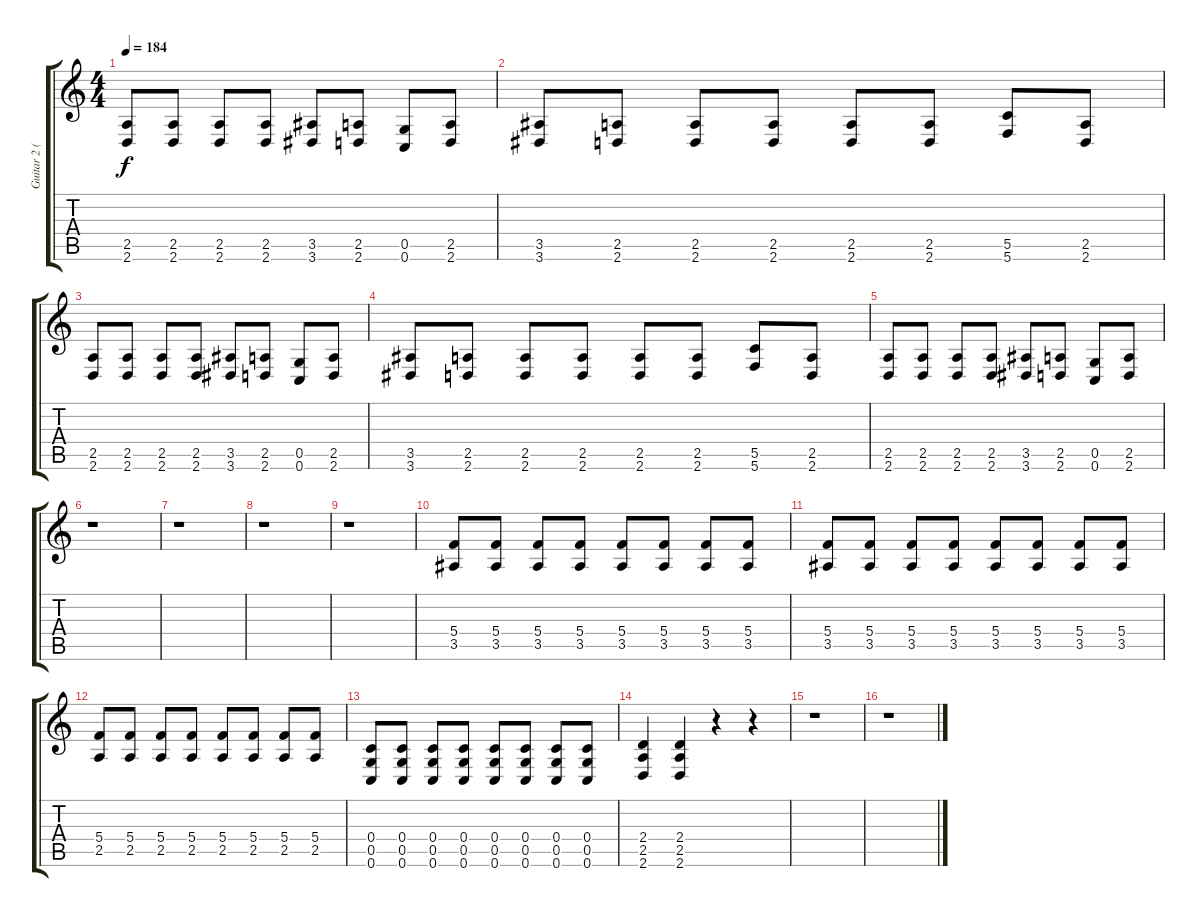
\track ("Guitar 2 (Distorted- Padget)" "Guitar 2 (") {instrument distortionguitar}
\staff {score tabs}
\tuning (D4 A3 F3 C3 G2 C2) {hide}
\ts (4 4)
\tempo 184
\clef g2
\ks c
(2.5 2.6).8{dy f} (2.5 2.6).8 (2.5 2.6).8 (2.5 2.6).8 (3.5 3.6).8 (2.5 2.6).8 (0.5 0.6).8 (2.5 2.6).8 |
(3.5 3.6).8 (2.5 2.6).8 (2.5 2.6).8 (2.5 2.6).8 (2.5 2.6).8 (2.5 2.6).8 (5.5 5.6).8 (2.5 2.6).8 |
(2.5 2.6).8 (2.5 2.6).8 (2.5 2.6).8 (2.5 2.6).8 (3.5 3.6).8 (2.5 2.6).8 (0.5 0.6).8 (2.5 2.6).8 |
(3.5 3.6).8 (2.5 2.6).8 (2.5 2.6).8 (2.5 2.6).8 (2.5 2.6).8 (2.5 2.6).8 (5.5 5.6).8 (2.5 2.6).8 |
(2.5 2.6).8 (2.5 2.6).8 (2.5 2.6).8 (2.5 2.6).8 (3.5 3.6).8 (2.5 2.6).8 (0.5 0.6).8 (2.5 2.6).8 |
r.1 |
r.1 |
r.1 |
r.1 |
(5.4 3.5).8 (5.4 3.5).8 (5.4 3.5).8 (5.4 3.5).8 (5.4 3.5).8 (5.4 3.5).8 (5.4 3.5).8 (5.4 3.5).8 |
(5.4 3.5).8 (5.4 3.5).8 (5.4 3.5).8 (5.4 3.5).8 (5.4 3.5).8 (5.4 3.5).8 (5.4 3.5).8 (5.4 3.5).8 |
(5.4 2.5).8 (5.4 2.5).8 (5.4 2.5).8 (5.4 2.5).8 (5.4 2.5).8 (5.4 2.5).8 (5.4 2.5).8 (5.4 2.5).8 |
(0.4 0.5 0.6).8 (0.4 0.5 0.6).8 (0.4 0.5 0.6).8 (0.4 0.5 0.6).8 (0.4 0.5 0.6).8 (0.4 0.5 0.6).8 (0.4 0.5 0.6).8 (0.4 0.5 0.6).8 |
(2.4 2.5 2.6).4 (2.4 2.5 2.6).4 r.4 r.4 |
r.1 |
r.1
